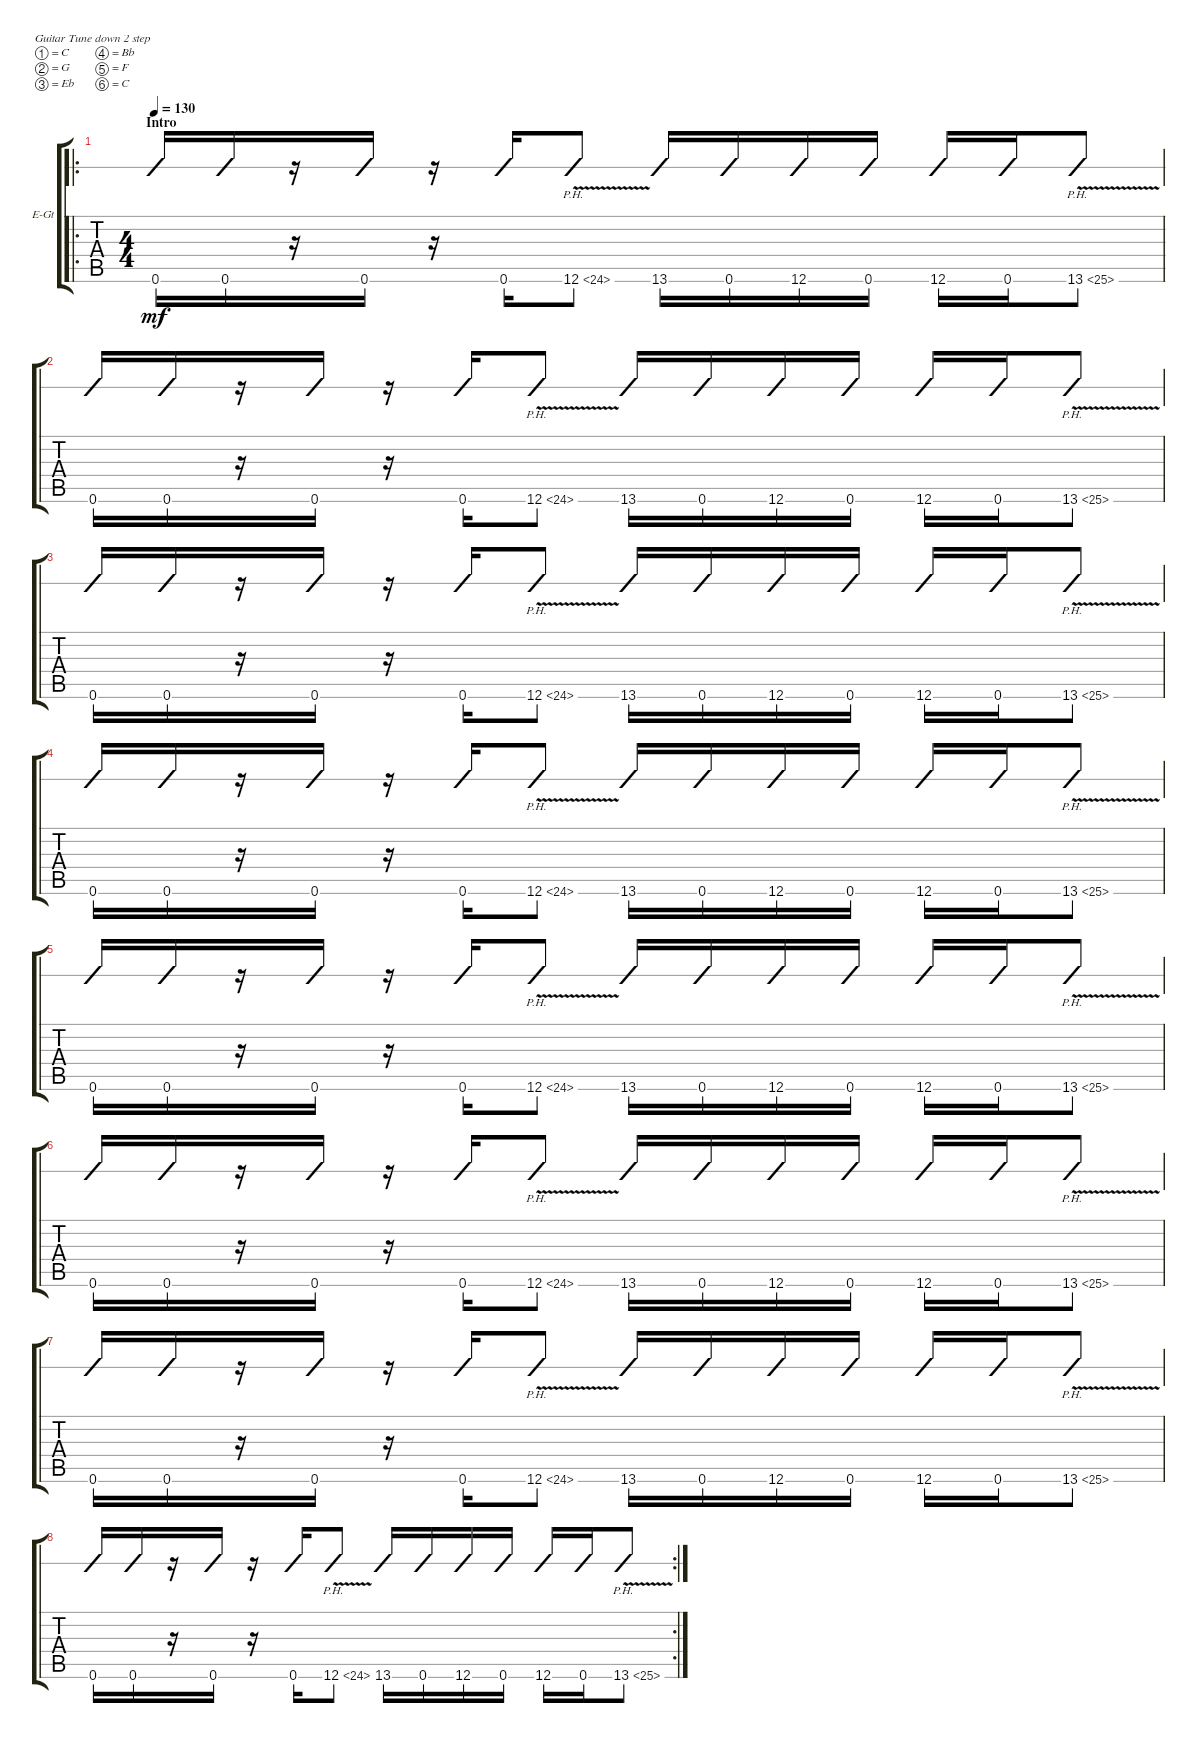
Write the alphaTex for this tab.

\bracketExtendMode groupsimilarinstruments
\firstSystemTrackNameOrientation horizontal
\otherSystemsTrackNameOrientation horizontal
\track ("Rhy2" "E-Gt") {instrument distortionguitar}
\staff {tabs slash}
\tuning (C4 G3 Eb3 Bb2 F2 C2)
\ro
\ts (4 4)
\beaming (8 2 2 2 2)
\section ("" "Intro")
\tempo 130
\clef g2
\ks c
0.6.16{dy mf instrument distortionguitar} 0.6.16 r.16 0.6.16 r.16 0.6.16 12.6{ph 12 v}.8 13.6.16 0.6.16 12.6.16 0.6.16 12.6.16 0.6.16 13.6{ph 12 v}.8 |
0.6.16 0.6.16 r.16 0.6.16 r.16 0.6.16 12.6{ph 12 v}.8 13.6.16 0.6.16 12.6.16 0.6.16 12.6.16 0.6.16 13.6{ph 12 v}.8 |
0.6.16 0.6.16 r.16 0.6.16 r.16 0.6.16 12.6{ph 12 v}.8 13.6.16 0.6.16 12.6.16 0.6.16 12.6.16 0.6.16 13.6{ph 12 v}.8 |
0.6.16 0.6.16 r.16 0.6.16 r.16 0.6.16 12.6{ph 12 v}.8 13.6.16 0.6.16 12.6.16 0.6.16 12.6.16 0.6.16 13.6{ph 12 v}.8 |
0.6.16 0.6.16 r.16 0.6.16 r.16 0.6.16 12.6{ph 12 v}.8 13.6.16 0.6.16 12.6.16 0.6.16 12.6.16 0.6.16 13.6{ph 12 v}.8 |
0.6.16 0.6.16 r.16 0.6.16 r.16 0.6.16 12.6{ph 12 v}.8 13.6.16 0.6.16 12.6.16 0.6.16 12.6.16 0.6.16 13.6{ph 12 v}.8 |
0.6.16 0.6.16 r.16 0.6.16 r.16 0.6.16 12.6{ph 12 v}.8 13.6.16 0.6.16 12.6.16 0.6.16 12.6.16 0.6.16 13.6{ph 12 v}.8 |
\rc 2
0.6.16 0.6.16 r.16 0.6.16 r.16 0.6.16 12.6{ph 12 v}.8 13.6.16 0.6.16 12.6.16 0.6.16 12.6.16 0.6.16 13.6{ph 12 v}.8
